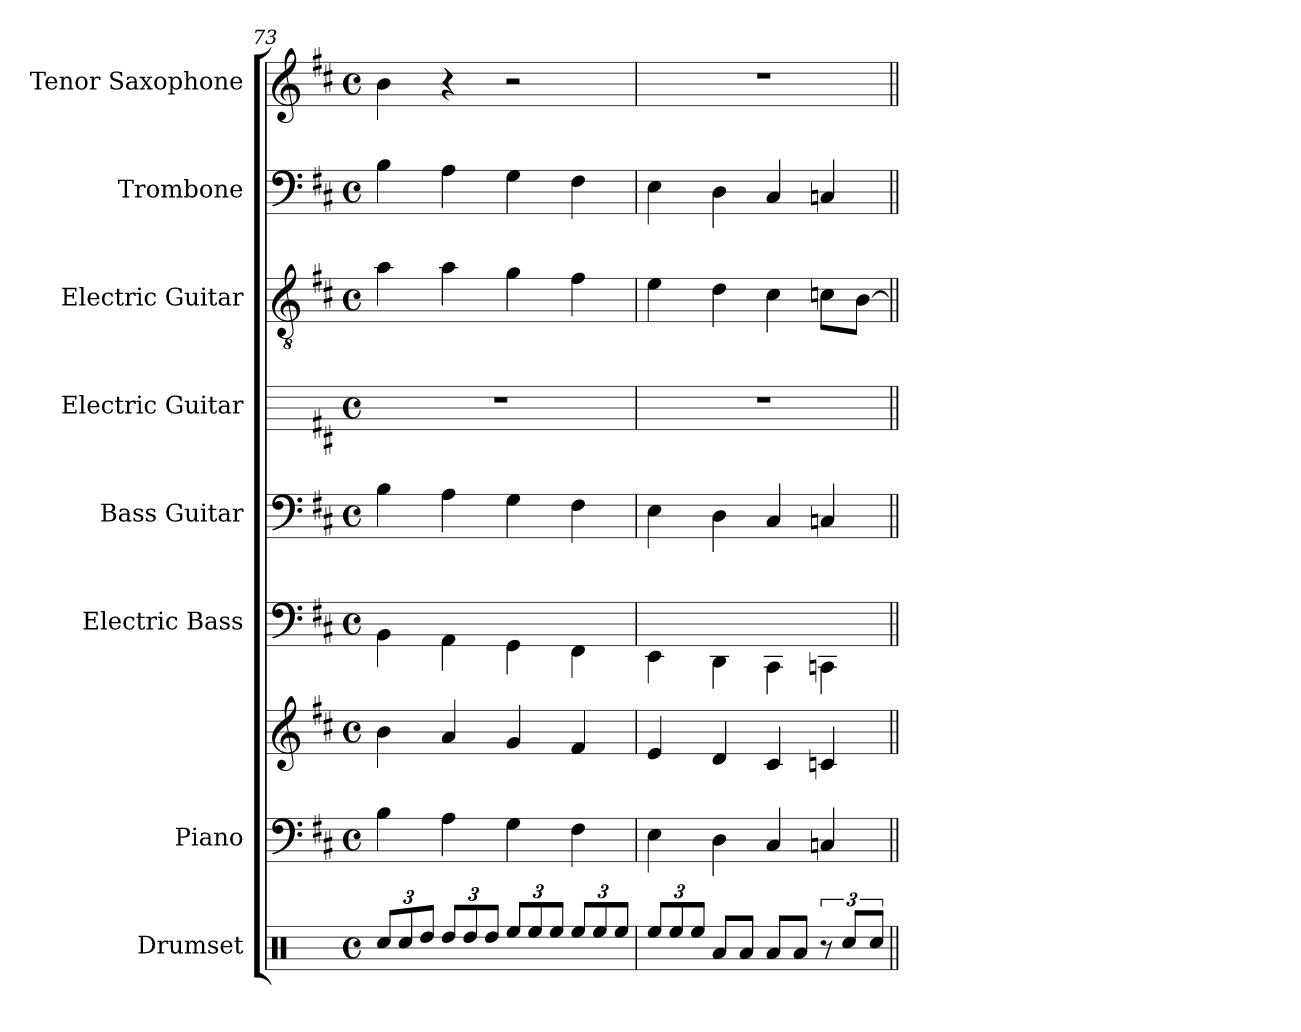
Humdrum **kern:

**kern	**kern	**kern	**kern	**kern	**kern	**kern	**kern	**kern
*part8	*part7	*part7	*part6	*part5	*part4	*part3	*part2	*part1
*staff9	*staff8	*staff7	*staff6	*staff5	*staff4	*staff3	*staff2	*staff1
*I"Drumset	*I"Piano	*	*I"Electric Bass	*I"Bass Guitar	*I"Electric Guitar	*I"Electric Guitar	*I"Trombone	*I"Tenor Saxophone
*I'Drs.	*I'Pno.	*	*I'El. B.	*I'B. Guit.	*I'El. Guit.	*I'El. Guit.	*I'Tbn.	*I'T. Sax.
*clefX	*clefF4	*clefG2	*	*clefF4	*	*clefGv2	*clefF4	*clefG2
*	*	*	*ITrd7c12	*ITrd7c12	*	*	*	*ITrd8c14
*k[]	*k[f#c#]	*k[f#c#]	*k[f#c#]	*k[f#c#]	*k[f#c#]	*k[f#c#]	*k[f#c#]	*k[f#c#]
*M4/4	*M4/4	*M4/4	*M4/4	*M4/4	*M4/4	*M4/4	*M4/4	*M4/4
*met(c)	*met(c)	*met(c)	*met(c)	*met(c)	*met(c)	*met(c)	*met(c)	*met(c)
*Xbrackettup	*	*	*	*	*	*	*	*
=73	=73	=73	=73	=73	=73	=73	=73	=73
12Rcc/L	4B\	4b\	4BBB\	4BB\	1r	4a\	4B\	4B\
12Rcc/	.	.	.	.	.	.	.	.
12Rdd/J	.	.	.	.	.	.	.	.
12Rdd/L	4A\	4a/	4AAA\	4AA\	.	4a\	4A\	4r
12Rdd/	.	.	.	.	.	.	.	.
12Rdd/J	.	.	.	.	.	.	.	.
12Ree/L	4G\	4g/	4GGG\	4GG\	.	4g\	4G\	2r
12Ree/	.	.	.	.	.	.	.	.
12Ree/J	.	.	.	.	.	.	.	.
12Ree/L	4F#\	4f#/	4FFF#\	4FF#\	.	4f#\	4F#\	.
12Ree/	.	.	.	.	.	.	.	.
12Ree/J	.	.	.	.	.	.	.	.
!!LO:LB:g=z
=74	=74	=74	=74	=74	=74	=74	=74	=74
12Ree/L	4E\	4e/	4EEE\	4EE\	1r	4e\	4E\	1r
12Ree/	.	.	.	.	.	.	.	.
12Ree/J	.	.	.	.	.	.	.	.
8Ra/L	4D\	4d/	4DDD\	4DD\	.	4d\	4D\	.
8Ra/J	.	.	.	.	.	.	.	.
8Ra/L	4C#/	4c#/	4CCC#\	4CC#/	.	4c#\	4C#/	.
8Ra/J	.	.	.	.	.	.	.	.
*brackettup	*	*	*	*	*	*	*	*
12r	4Cn/	4cn/	4CCCn\	4CCn/	.	8cn\L	4Cn/	.
12Rcc/L	.	.	.	.	.	.	.	.
.	.	.	.	.	.	[8B\J	.	.
12Rcc/J	.	.	.	.	.	.	.	.
=||	=||	=||	=||	=||	=||	=||	=||	=||
*-	*-	*-	*-	*-	*-	*-	*-	*-
